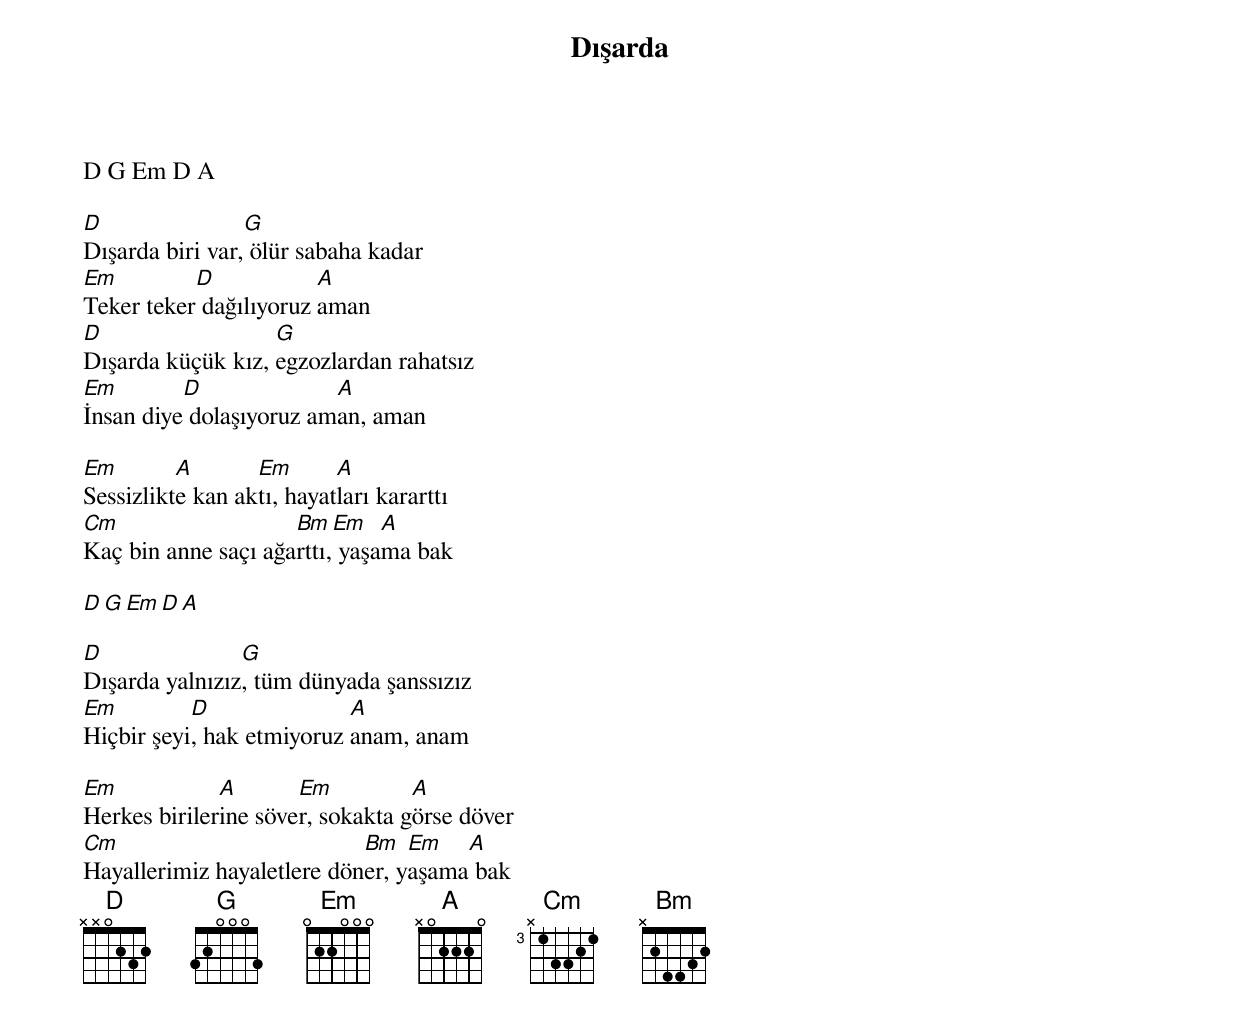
{title: Dışarda}
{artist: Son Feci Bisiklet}

D G Em D A

D                G
Dışarda biri var, ölür sabaha kadar
Em         D            A
Teker teker dağılıyoruz aman
D                  G
Dışarda küçük kız, egzozlardan rahatsız
Em        D              A
İnsan diye dolaşıyoruz aman, aman

Em        A       Em       A
Sessizlikte kan aktı, hayatları kararttı
Cm                   Bm   Em   A
Kaç bin anne saçı ağarttı, yaşama bak

D G Em D A

D               G
Dışarda yalnızız, tüm dünyada şanssızız
Em         D               A
Hiçbir şeyi, hak etmiyoruz anam, anam

Em            A       Em          A
Herkes birilerine söver, sokakta görse döver
Cm                          Bm   Em   A
Hayallerimiz hayaletlere döner, yaşama bak
